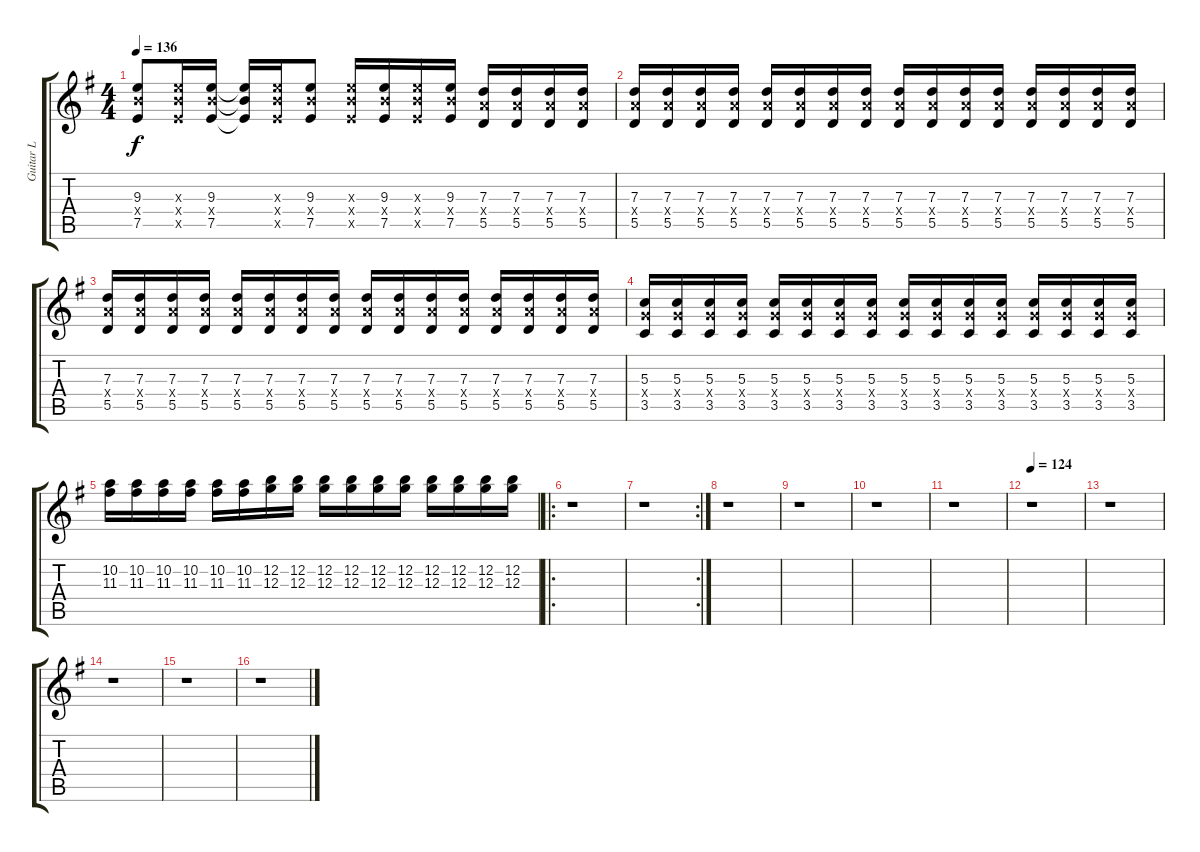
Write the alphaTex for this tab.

\track ("Guitar L" "Guitar L") {instrument distortionguitar}
\staff {score tabs}
\tuning (E4 B3 G3 D3 A2 E2) {hide}
\ts (4 4)
\tempo 136
\clef g2
\ks g
(9.3 9.4{x} 7.5).8{dy f} (9.3{x} 9.4{x} 7.5{x}).16 (9.3 9.4{x} 7.5).16 (9.3{t} 9.4{t} 7.5{t}).16 (9.3{x} 9.4{x} 7.5{x}).16 (9.3 9.4{x} 7.5).8 (9.3{x} 9.4{x} 7.5{x}).16 (9.3 9.4{x} 7.5).16 (9.3{x} 9.4{x} 7.5{x}).16 (9.3 9.4{x} 7.5).16 (7.3 7.4{x} 5.5).16 (7.3 7.4{x} 5.5).16 (7.3 7.4{x} 5.5).16 (7.3 7.4{x} 5.5).16 |
(7.3 7.4{x} 5.5).16 (7.3 7.4{x} 5.5).16 (7.3 7.4{x} 5.5).16 (7.3 7.4{x} 5.5).16 (7.3 7.4{x} 5.5).16 (7.3 7.4{x} 5.5).16 (7.3 7.4{x} 5.5).16 (7.3 7.4{x} 5.5).16 (7.3 7.4{x} 5.5).16 (7.3 7.4{x} 5.5).16 (7.3 7.4{x} 5.5).16 (7.3 7.4{x} 5.5).16 (7.3 7.4{x} 5.5).16 (7.3 7.4{x} 5.5).16 (7.3 7.4{x} 5.5).16 (7.3 7.4{x} 5.5).16 |
(7.3 7.4{x} 5.5).16 (7.3 7.4{x} 5.5).16 (7.3 7.4{x} 5.5).16 (7.3 7.4{x} 5.5).16 (7.3 7.4{x} 5.5).16 (7.3 7.4{x} 5.5).16 (7.3 7.4{x} 5.5).16 (7.3 7.4{x} 5.5).16 (7.3 7.4{x} 5.5).16 (7.3 7.4{x} 5.5).16 (7.3 7.4{x} 5.5).16 (7.3 7.4{x} 5.5).16 (7.3 7.4{x} 5.5).16 (7.3 7.4{x} 5.5).16 (7.3 7.4{x} 5.5).16 (7.3 7.4{x} 5.5).16 |
(5.3 5.4{x} 3.5).16 (5.3 5.4{x} 3.5).16 (5.3 5.4{x} 3.5).16 (5.3 5.4{x} 3.5).16 (5.3 5.4{x} 3.5).16 (5.3 5.4{x} 3.5).16 (5.3 5.4{x} 3.5).16 (5.3 5.4{x} 3.5).16 (5.3 5.4{x} 3.5).16 (5.3 5.4{x} 3.5).16 (5.3 5.4{x} 3.5).16 (5.3 5.4{x} 3.5).16 (5.3 5.4{x} 3.5).16 (5.3 5.4{x} 3.5).16 (5.3 5.4{x} 3.5).16 (5.3 5.4{x} 3.5).16 |
(10.2 11.3).16 (10.2 11.3).16 (10.2 11.3).16 (10.2 11.3).16 (10.2 11.3).16 (10.2 11.3).16 (12.2 12.3).16 (12.2 12.3).16 (12.2 12.3).16 (12.2 12.3).16 (12.2 12.3).16 (12.2 12.3).16 (12.2 12.3).16 (12.2 12.3).16 (12.2 12.3).16 (12.2 12.3).16 |
\ro
r.1 |
\rc 2
r.1 |
r.1 |
r.1 |
r.1 |
r.1 |
\tempo 124
r.1 |
r.1 |
r.1 |
r.1 |
r.1
